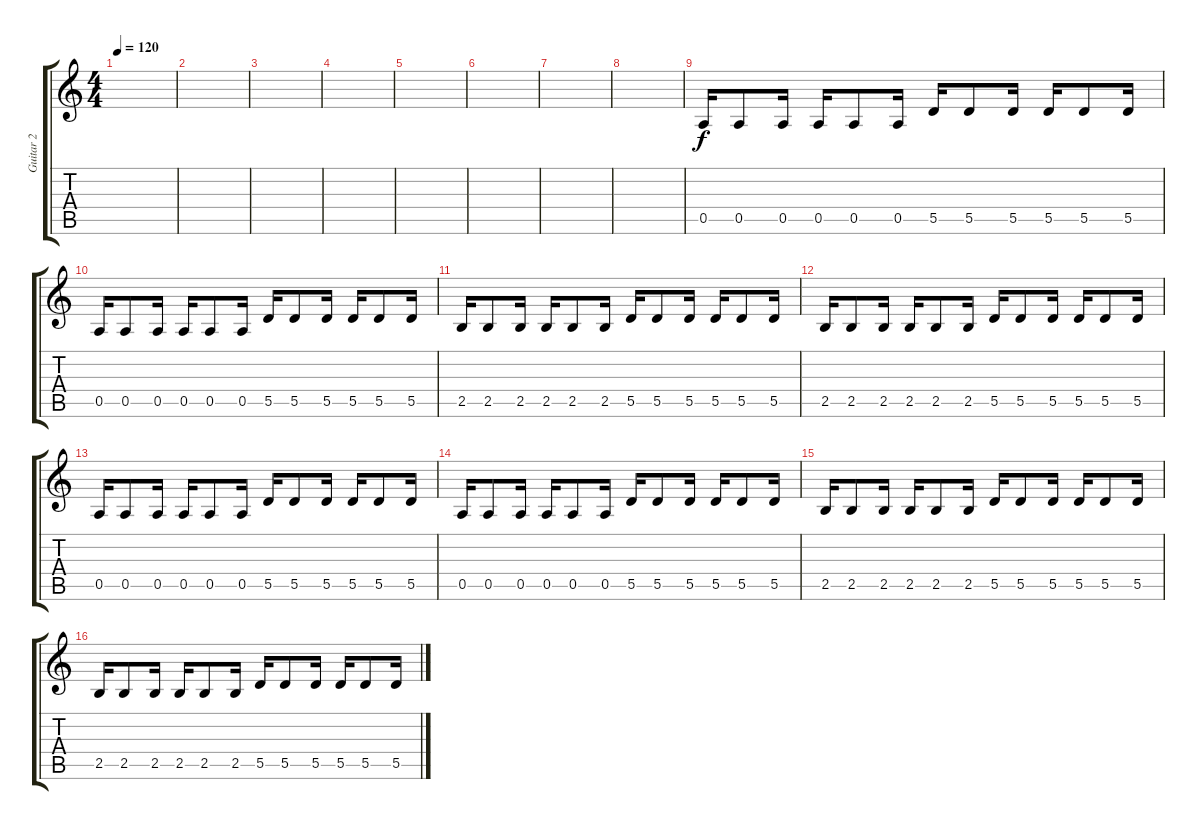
\track ("Guitar 2" "Guitar 2") {instrument electricguitarmuted}
\staff {score tabs}
\tuning (E4 B3 G3 D3 A2 E2) {hide}
\ts (4 4)
\tempo 120
\clef g2
\ks c
|
|
|
|
|
|
|
|
0.5.16 0.5.8 0.5.16 0.5.16 0.5.8 0.5.16 5.5.16 5.5.8 5.5.16 5.5.16 5.5.8 5.5.16 |
0.5.16 0.5.8 0.5.16 0.5.16 0.5.8 0.5.16 5.5.16 5.5.8 5.5.16 5.5.16 5.5.8 5.5.16 |
2.5.16 2.5.8 2.5.16 2.5.16 2.5.8 2.5.16 5.5.16 5.5.8 5.5.16 5.5.16 5.5.8 5.5.16 |
2.5.16 2.5.8 2.5.16 2.5.16 2.5.8 2.5.16 5.5.16 5.5.8 5.5.16 5.5.16 5.5.8 5.5.16 |
0.5.16 0.5.8 0.5.16 0.5.16 0.5.8 0.5.16 5.5.16 5.5.8 5.5.16 5.5.16 5.5.8 5.5.16 |
0.5.16 0.5.8 0.5.16 0.5.16 0.5.8 0.5.16 5.5.16 5.5.8 5.5.16 5.5.16 5.5.8 5.5.16 |
2.5.16 2.5.8 2.5.16 2.5.16 2.5.8 2.5.16 5.5.16 5.5.8 5.5.16 5.5.16 5.5.8 5.5.16 |
2.5.16 2.5.8 2.5.16 2.5.16 2.5.8 2.5.16 5.5.16 5.5.8 5.5.16 5.5.16 5.5.8 5.5.16
